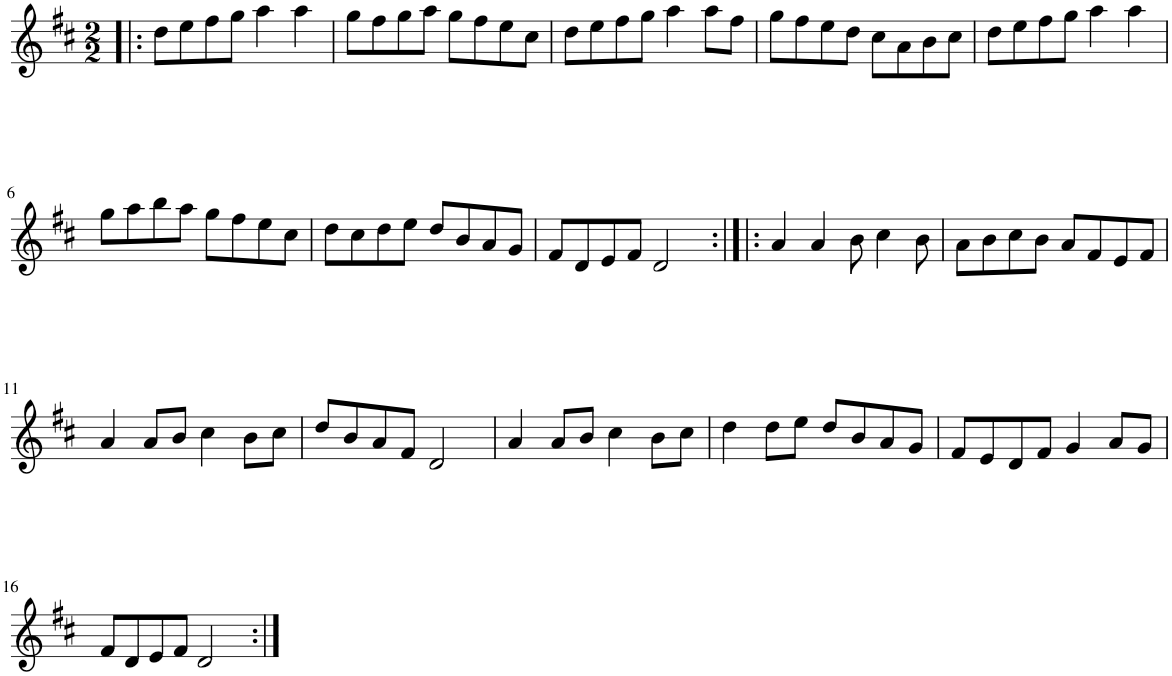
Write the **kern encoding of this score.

**kern
*part1
*staff1
*I"Grand Piano
*I'Pno
*clefG2
*k[f#c#]
*M2/2
=1!|:
8dd\L
8ee\
8ff#\
8gg\J
4aa\
4aa\
=2
8gg\L
8ff#\
8gg\
8aa\J
8gg\L
8ff#\
8ee\
8cc#\J
=3
8dd\L
8ee\
8ff#\
8gg\J
4aa\
8aa\L
8ff#\J
=4
8gg\L
8ff#\
8ee\
8dd\J
8cc#\L
8a\
8b\
8cc#\J
=5
8dd\L
8ee\
8ff#\
8gg\J
4aa\
4aa\
!!LO:LB:g=z
=6
8gg\L
8aa\
8bb\
8aa\J
8gg\L
8ff#\
8ee\
8cc#\J
=7
8dd\L
8cc#\
8dd\
8ee\J
8dd/L
8b/
8a/
8g/J
=8
8f#/L
8d/
8e/
8f#/J
2d/
=9:|!|:
4a/
4a/
8b\
4cc#\
8b\
=10
8a\L
8b\
8cc#\
8b\J
8a/L
8f#/
8e/
8f#/J
!!LO:LB:g=z
=11
4a/
8a/L
8b/J
4cc#\
8b\L
8cc#\J
=12
8dd/L
8b/
8a/
8f#/J
2d/
=13
4a/
8a/L
8b/J
4cc#\
8b\L
8cc#\J
=14
4dd\
8dd\L
8ee\J
8dd/L
8b/
8a/
8g/J
=15
8f#/L
8e/
8d/
8f#/J
4g/
8a/L
8g/J
!!LO:LB:g=z
=16
8f#/L
8d/
8e/
8f#/J
2d/
=:|!
*-
